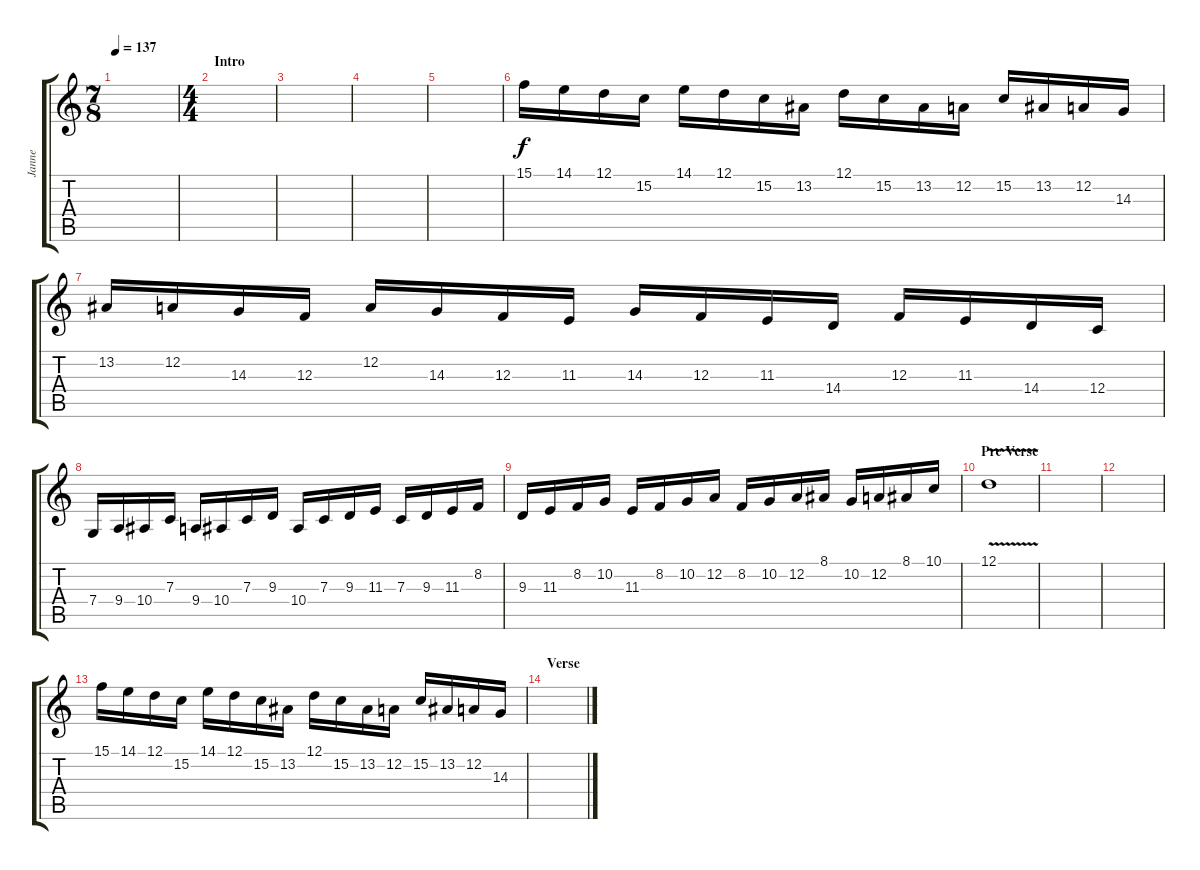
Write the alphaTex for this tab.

\track ("Janne" "Janne") {instrument stringensemble1}
\staff {score tabs}
\tuning (D4 A3 F3 C3 G2 D2) {hide}
\ts (7 8)
\tempo 137
\clef g2
\ks c
|
\ts (4 4)
\section ("" "Intro")
|
|
|
|
15.1.16 14.1.16 12.1.16 15.2.16 14.1.16 12.1.16 15.2.16 13.2.16 12.1.16 15.2.16 13.2.16 12.2.16 15.2.16 13.2.16 12.2.16 14.3.16 |
13.2.16 12.2.16 14.3.16 12.3.16 12.2.16 14.3.16 12.3.16 11.3.16 14.3.16 12.3.16 11.3.16 14.4.16 12.3.16 11.3.16 14.4.16 12.4.16 |
7.4.16 9.4.16 10.4.16 7.3.16 9.4.16 10.4.16 7.3.16 9.3.16 10.4.16 7.3.16 9.3.16 11.3.16 7.3.16 9.3.16 11.3.16 8.2.16 |
9.3.16 11.3.16 8.2.16 10.2.16 11.3.16 8.2.16 10.2.16 12.2.16 8.2.16 10.2.16 12.2.16 8.1.16 10.2.16 12.2.16 8.1.16 10.1.16 |
\section ("" "Pre Verse")
12.1{v}.1 |
|
|
15.1.16 14.1.16 12.1.16 15.2.16 14.1.16 12.1.16 15.2.16 13.2.16 12.1.16 15.2.16 13.2.16 12.2.16 15.2.16 13.2.16 12.2.16 14.3.16 |
\section ("" "Verse")
